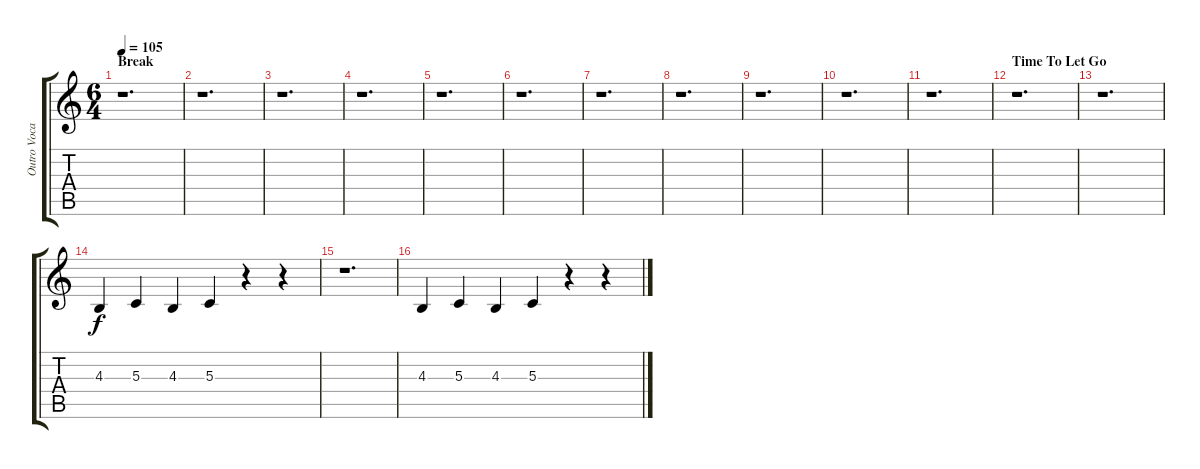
\track ("Outro Vocals (Left)" "Outro Voca") {instrument flute}
\staff {score tabs}
\tuning (E4 B3 G3 D3 A2 E2) {hide}
\ts (6 4)
\section ("" "Break")
\tempo 105
\clef g2
\ks c
r.1{d dy f} |
r.1{d} |
r.1{d} |
r.1{d} |
r.1{d} |
r.1{d} |
r.1{d} |
r.1{d} |
r.1{d} |
r.1{d} |
r.1{d} |
\section ("" "Time To Let Go")
r.1{d} |
r.1{d} |
4.3.4 5.3.4 4.3.4 5.3.4 r.4 r.4 |
r.1{d} |
4.3.4 5.3.4 4.3.4 5.3.4 r.4 r.4
